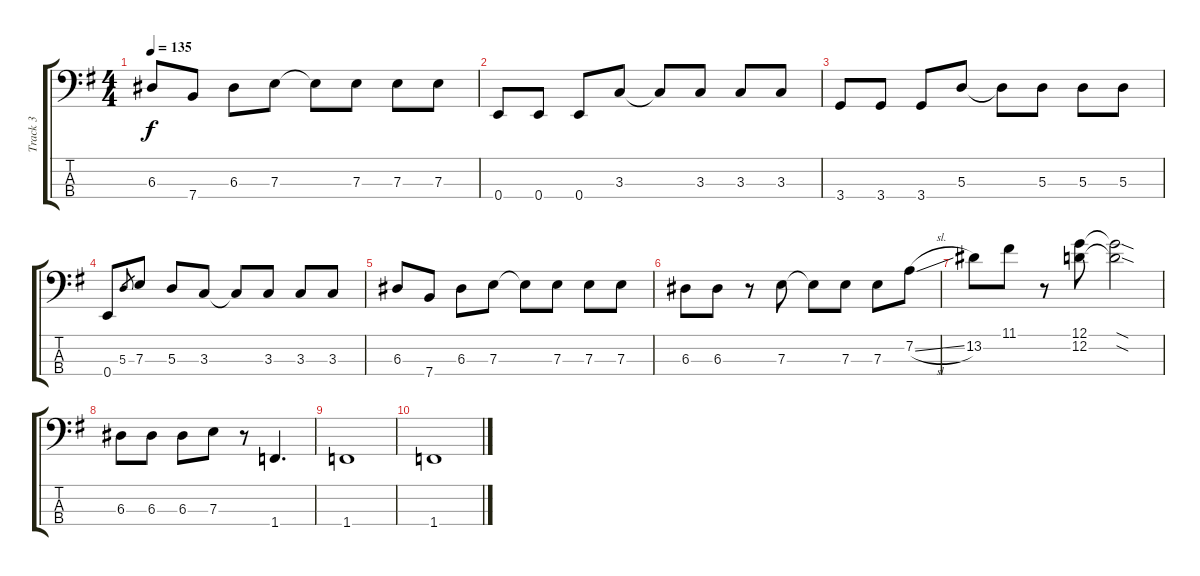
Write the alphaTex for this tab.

\track ("Track 3" "Track 3") {instrument electricbassfinger}
\staff {score tabs}
\tuning (G2 D2 A1 E1) {hide}
\ts (4 4)
\tempo 135
\clef f4
\ks g
6.3.8{dy f} 7.4.8 6.3.8 7.3.8 7.3{t}.8 7.3.8 7.3.8 7.3.8 |
0.4.8 0.4.8 0.4.8 3.3.8 3.3{t}.8 3.3.8 3.3.8 3.3.8 |
3.4.8 3.4.8 3.4.8 5.3.8 5.3{t}.8 5.3.8 5.3.8 5.3.8 |
0.4.8 5.3.8{gr} 7.3.8 5.3.8 3.3.8 3.3{t}.8 3.3.8 3.3.8 3.3.8 |
6.3.8 7.4.8 6.3.8 7.3.8 7.3{t}.8 7.3.8 7.3.8 7.3.8 |
6.3.8 6.3.8 r.8 7.3.8 7.3{t}.8 7.3.8 7.3.8 7.2{sl}.8 |
13.2.8 11.1.8 r.8 (12.1 12.2).8 (12.1{sod t} 12.2{sod t}).2 |
6.3.8 6.3.8 6.3.8 7.3.8 r.8 1.4.4{d} |
1.4.1 |
1.4.1
